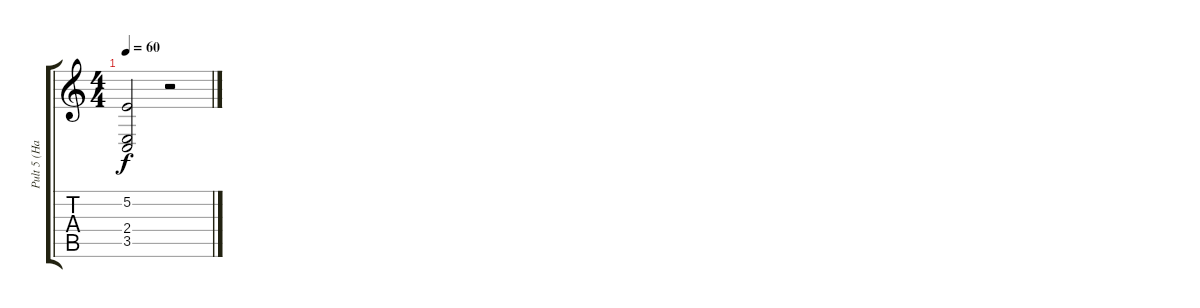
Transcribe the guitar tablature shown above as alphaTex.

\track ("Pult 5 (Harp)" "Pult 5 (Ha") {instrument orchestralharp}
\staff {score tabs}
\tuning (E4 B3 G3 D3 A2 E2) {hide}
\ts (4 4)
\tempo 60
\clef g2
\ks c
(5.2{t} 2.4{t} 3.5{t}).2{dy f} r.2
